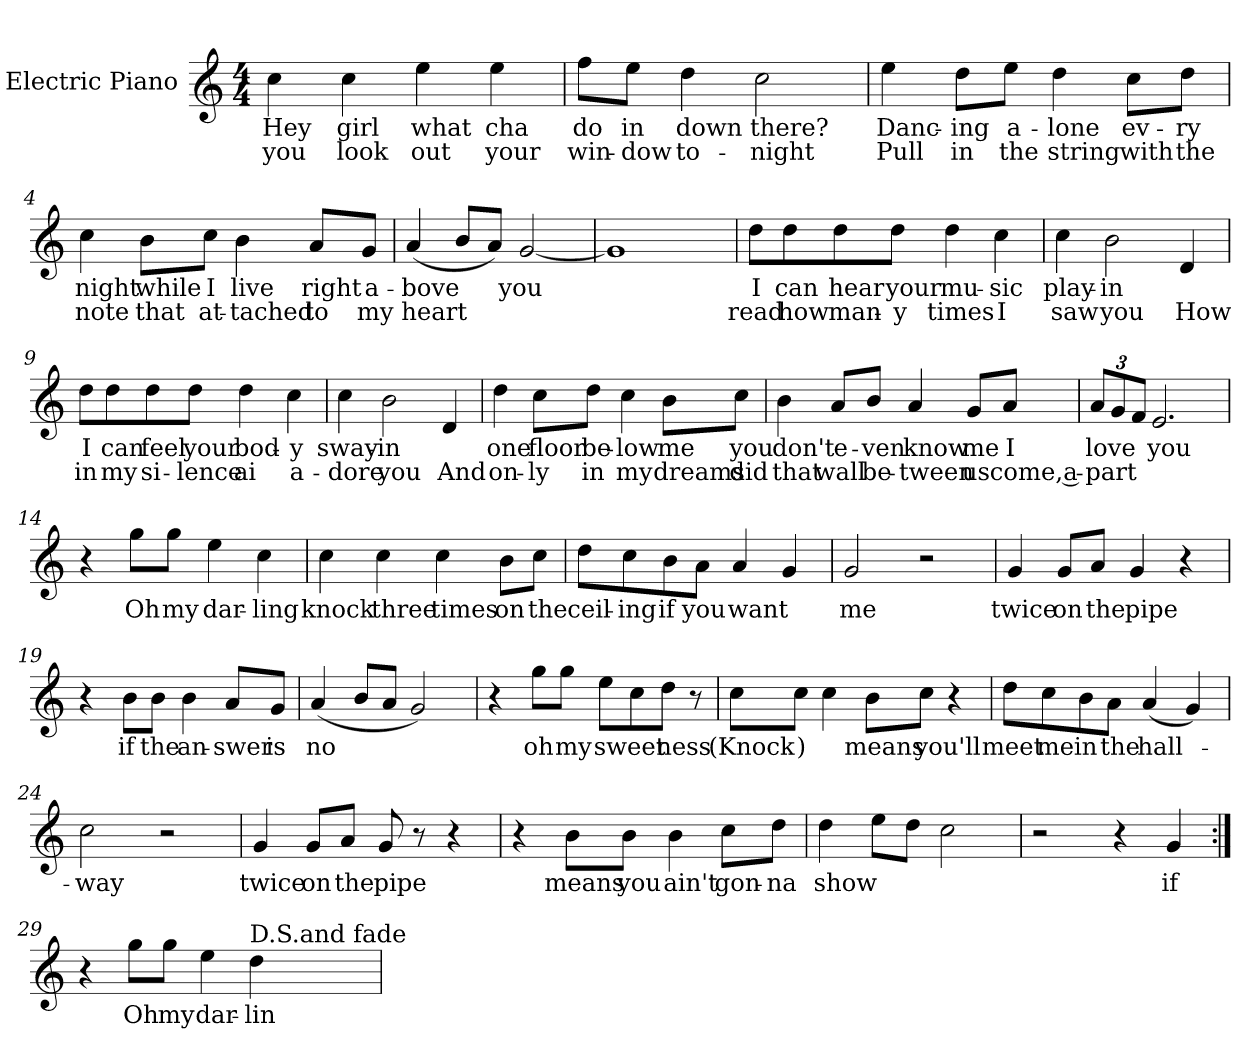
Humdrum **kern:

**kern	**text	**text
*part1	*part1	*part1
*staff1	*staff1	*staff1
*I"Electric Piano	*	*
*I'E.Pno	*	*
*clefG2	*	*
*k[]	*	*
*C:	*	*
*M4/4	*	*
=1	=1	=1
4cc\	Hey	you
4cc\	girl	look
4ee\	what	out
4ee\	cha	your
=2	=2	=2
8ff\L	do	win-
8ee\J	in	-dow
4dd\	down	to-
2cc\	there?	-night
=3	=3	=3
4ee\	Danc-	Pull
8dd\L	-ing	in
8ee\J	a-	the
4dd\	-lone	string
8cc\L	ev-	with
8dd\J	-ry	the
=4	=4	=4
4cc\	night	note
8b\L	while	that
8cc\J	I	at-
4b\	live	-tached
8a/L	right	to
8g/J	a-	my
!!LO:LB:g=z
=5	=5	=5
(4a/	-bove	heart
8b/L	.	.
8a/J)	.	.
[2g/	you	.
=6	=6	=6
1g]	.	.
=7	=7	=7
8dd\L	I	read
8dd\	can	how
8dd\	hear	man-
8dd\J	your	-y
4dd\	mu-	times
4cc\	-sic	I
=8	=8	=8
4cc\	play-	saw
2b\	-in	you
4d/	.	How
!!LO:LB:g=z
=9	=9	=9
8dd\L	I	in
8dd\	can	my
8dd\	feel	si-
8dd\J	your	-lence
4dd\	bod-	ai
4cc\	-y	a-
=10	=10	=10
4cc\	sway-	-dore
2b\	in	you
4d/	.	And
=11	=11	=11
4dd\	one	on-
8cc\L	floor	-ly
8dd\J	be-	in
4cc\	-low	my
8b\L	me	dreams
8cc\J	you	did
=12	=12	=12
4b\	don't	that
8a/L	e-	wall
8b/J	-ven	be-
4a/	know	-tween
8g/L	me	us
8a/J	I	come, a-
!!LO:LB:g=z
=13	=13	=13
*Xbrackettup	*	*
12a/L	love	part
12g/	.	.
12f/J	.	.
2.e/	you	.
=14	=14	=14
4r	.	.
8gg\L	Oh	.
8gg\J	my	.
4ee\	dar-	.
4cc\	-ling	.
=15	=15	=15
4cc\	knock	.
4cc\	three	.
4cc\	times	.
8b\L	on	.
8cc\J	the	.
=16	=16	=16
8dd\L	ceil-	.
8cc\	-ing	.
8b\	if	.
8a\J	you	.
4a/	want	.
4g/	.	.
!!LO:LB:g=z
=17	=17	=17
2g/	me	.
2r	.	.
=18	=18	=18
4g/	twice	.
8g/L	on	.
8a/J	the	.
4g/	pipe	.
4r	.	.
=19	=19	=19
4r	.	.
8b\L	if	.
8b\J	the	.
4b\	an-	.
8a/L	-swer	.
8g/J	is	.
=20	=20	=20
(4a/	no	.
8b/L	.	.
8a/J	.	.
2g/)	.	.
!!LO:LB:g=z
=21	=21	=21
4r	.	.
8gg\L	oh	.
8gg\J	my	.
8ee\L	-sweet	.
8cc\	.	.
8dd\J	ness	.
8r	.	.
=22	=22	=22
8cc\L	(Knock	.
8cc\J	)	.
4cc\	.	.
8b\L	means	.
8cc\J	you'll	.
4r	.	.
=23	=23	=23
8dd\L	meet	.
8cc\	me	.
8b\	in	.
8a\J	the	.
(4a/	hall-	.
4g/)	.	.
=24	=24	=24
2cc\	way	.
2r	.	.
!!LO:LB:g=z
=25	=25	=25
4g/	twice	.
8g/L	on	.
8a/J	the	.
8g/	pipe	.
8r	.	.
4r	.	.
=26	=26	=26
4r	.	.
8b\L	means	.
8b\J	you	.
4b\	ain't	.
8cc\L	gon-	.
8dd\J	-na	.
=27	=27	=27
4dd\	show	.
8ee\L	.	.
8dd\J	.	.
2cc\	.	.
=28	=28	=28
2r	.	.
4r	.	.
4g/	if	.
=29:|!	=29:|!	=29:|!
4r	.	.
8gg\L	Oh	.
8gg\J	my	.
4ee\	dar-	.
!LO:TX:a:t=D.S.and fade	!	!
4dd\	lin	.
=	=	=
*-	*-	*-
